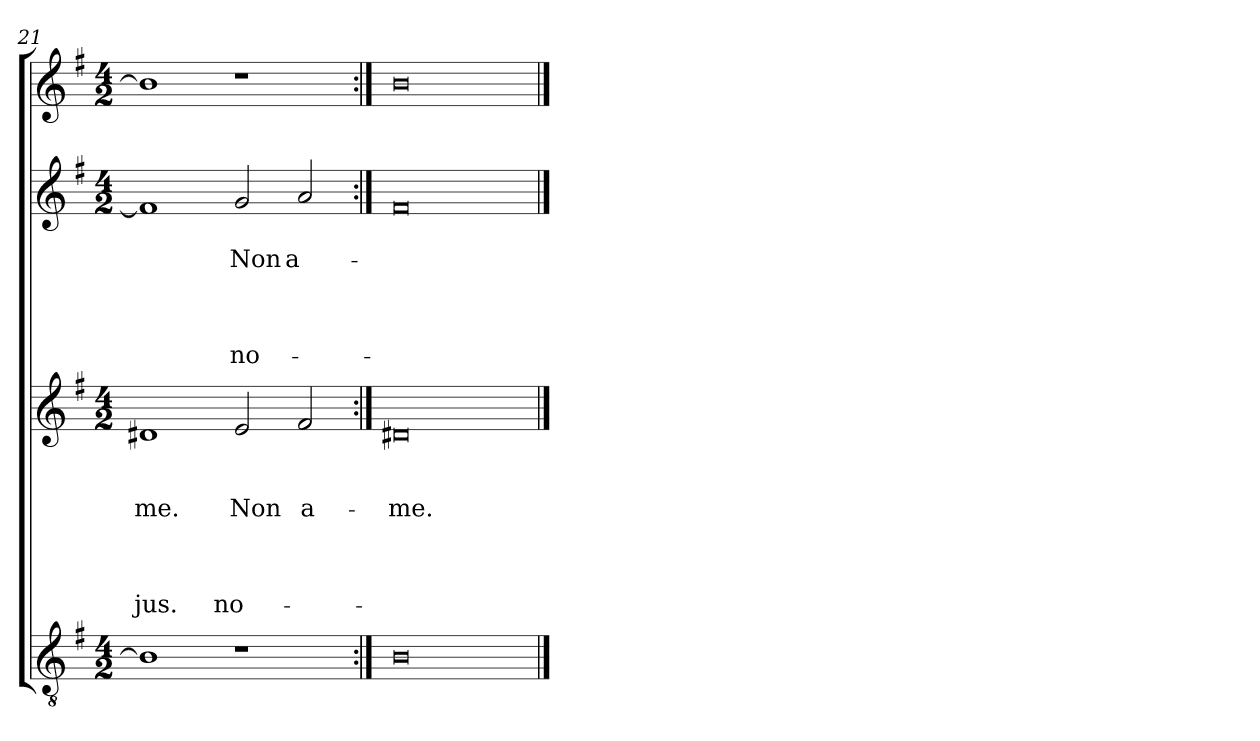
**kern	**kern	**text	**text	**text	**text	**text	**text	**text	**kern	**text	**text	**text	**text	**text	**text	**kern
*part4	*part3	*part3	*part3	*part3	*part3	*part3	*part3	*part3	*part2	*part2	*part2	*part2	*part2	*part2	*part2	*part1
*staff4	*staff3	*staff3	*staff3	*staff3	*staff3	*staff3	*staff3	*staff3	*staff2	*staff2	*staff2	*staff2	*staff2	*staff2	*staff2	*staff1
*clefGv2	*clefG2	*	*	*	*	*	*	*	*clefG2	*	*	*	*	*	*	*clefG2
*k[f#]	*k[f#]	*	*	*	*	*	*	*	*k[f#]	*	*	*	*	*	*	*k[f#]
*G:	*G:	*	*	*	*	*	*	*	*G:	*	*	*	*	*	*	*G:
*M4/2	*M4/2	*	*	*	*	*	*	*	*M4/2	*	*	*	*	*	*	*M4/2
=21	=21	=21	=21	=21	=21	=21	=21	=21	=21	=21	=21	=21	=21	=21	=21	=21
!	!	!	!	!LO:LY:b	!	!	!	!LO:LY:b	!	!	!	!	!	!	!	!
1B]	1d#X	.	.	me.	.	.	.	-jus.	1f#]	.	.	.	.	.	.	1b]
!	!	!	!	!LO:LY:b	!	!	!	!LO:LY:b	!	!	!LO:LY:b	!	!	!	!LO:LY:b	!
1r	2e/	.	.	Non	.	.	.	no-	2g/	.	Non	.	.	.	no-	1r
!	!	!	!	!LO:LY:b	!	!	!	!	!	!	!LO:LY:b	!	!	!	!	!
.	2f#/	.	.	a-	.	.	.	.	2a/	.	a-	.	.	.	.	.
=22:|!	=22:|!	=22:|!	=22:|!	=22:|!	=22:|!	=22:|!	=22:|!	=22:|!	=22:|!	=22:|!	=22:|!	=22:|!	=22:|!	=22:|!	=22:|!	=22:|!
!	!	!	!	!LO:LY:b	!	!	!	!	!	!	!	!	!	!	!	!
0B	0d#X	.	.	-me.	.	.	.	.	0f#	.	.	.	.	.	.	0b
==	==	==	==	==	==	==	==	==	==	==	==	==	==	==	==	==
*-	*-	*-	*-	*-	*-	*-	*-	*-	*-	*-	*-	*-	*-	*-	*-	*-
